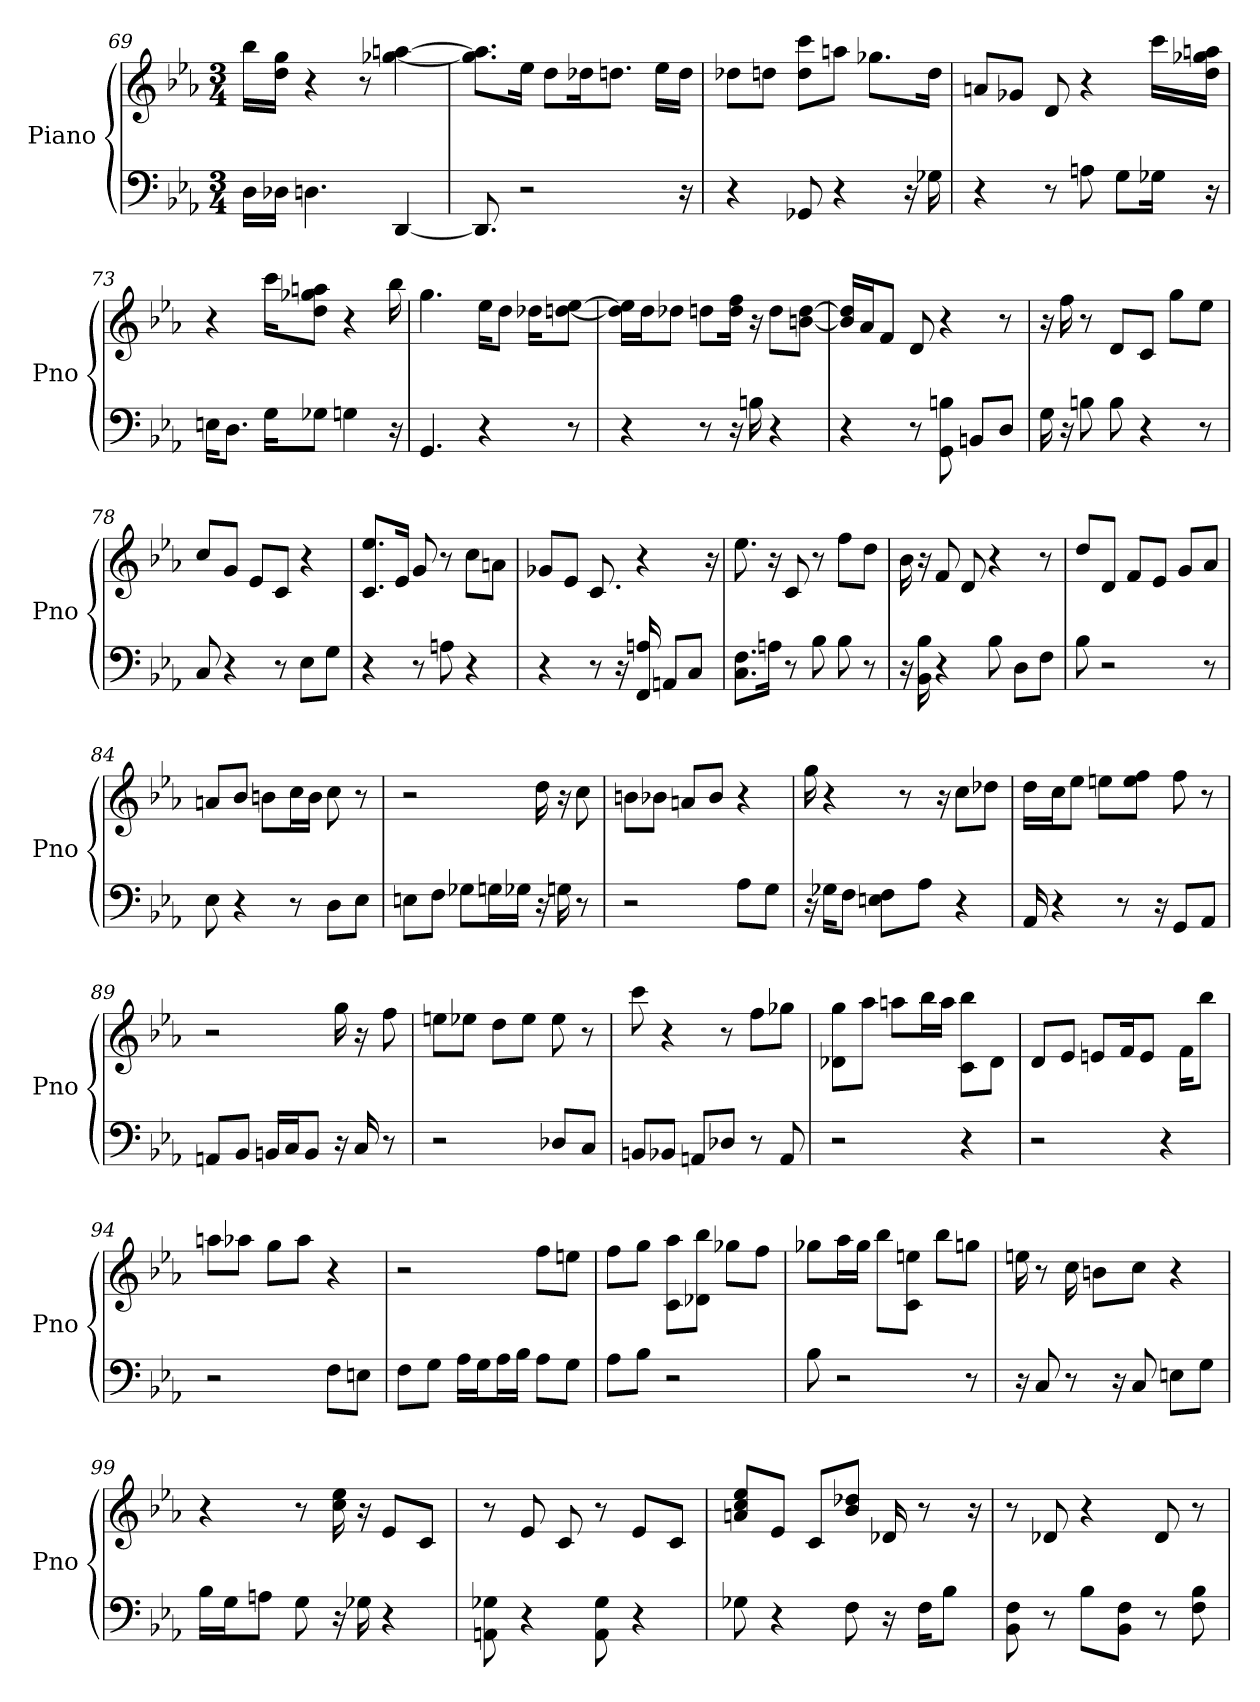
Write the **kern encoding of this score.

**kern	**kern
*part1	*part1
*staff2	*staff1
*I"Piano	*
*I'Pno	*
*clefF4	*clefG2
*k[b-e-a-]	*k[b-e-a-]
*E-:	*E-:
*M3/4	*M3/4
=69	=69
16D\LL	16bb-\LL
16D-\JJ	16gg\ 16dd\JJ
4.D	4r
.	8r
[4DD	[4aa [4gg-
=70	=70
8.DD]	8.aa]\ 8.gg-]\L
2r	16ee-\Jk
.	8dd\L
.	16dd-\K
.	8.dd\J
.	16ee-\LL
16r	16dd\JJ
=71	=71
4r	8dd-\L
.	8dd\J
8GG-	8ccc\ 8dd\L
4r	8aa\J
.	8.gg-\L
16r	.
16G-	16dd\Jk
=72	=72
4r	8a/L
.	8g-/J
8r	8d
8A	4r
8G\L	.
16G-\Jk	16ccc\LL
16r	16gg-\ 16aa\ 16dd\JJ
=73	=73
16E\KL	4r
8.D\J	.
16G\KL	16ccc\KL
8G-\J	8gg-\ 8aa\ 8dd\J
4G	4r
16r	16bb-
=74	=74
4.GG	4.gg
4r	16ee-\KL
.	8dd\J
.	16dd-\KL
8r	[8dd\ [8ee-\J
=75	=75
4r	16dd]\ 16ee-]\LL
.	16dd\J
.	8dd-\J
8r	8dd\L
16r	16dd\ 16ff\Jk
16B	16r
4r	8dd\L
.	[8b\ [8dd\J
=76	=76
4r	16b]/ 16dd]/LL
.	16a-/J
.	8f/J
8r	8d
8B 8GG	4r
8BB/L	.
8D/J	8r
=77	=77
16G	16r
16r	16ff
8B	8r
8B	8d/L
4r	8c/J
.	8gg\L
8r	8ee-\J
=78	=78
8C	8cc/L
4r	8g/J
.	8e-/L
8r	8c/J
8E-\L	4r
8G\J	.
=79	=79
4r	8.c/ 8.ee-/L
.	16e-/Jk
8r	8g
8A	8r
4r	8cc\L
.	8a\J
=80	=80
4r	8g-/L
.	8e-/J
8r	8.c
16r	.
16A 16FF	4r
8AA/L	.
8C/J	.
.	16r
=81	=81
8.C\ 8.F\L	8.ee-
16A\Jk	16r
8r	8c
8B-	8r
8B-	8ff\L
8r	8dd\J
=82	=82
16r	16b-
16BB- 16B-	16r
4r	8f
.	8d
8B-	4r
8D\L	.
8F\J	8r
=83	=83
8B-	8dd/L
2r	8d/J
.	8f/L
.	8e-/J
.	8g/L
8r	8a-/J
=84	=84
8E-	8a/L
4r	8b-/J
.	8b\L
8r	16cc\L
.	16b\JJ
8D\L	8cc
8E-\J	8r
=85	=85
8E\L	2r
8F\J	.
8G-\L	.
16G\L	.
16G-\JJ	.
16r	16dd
16G	16r
8r	8cc
=86	=86
2r	8b\L
.	8b-\J
.	8a/L
.	8b-/J
8A-\L	4r
8G\J	.
=87	=87
16r	16gg
16G-\KL	4r
8F\J	.
8E\ 8F\L	.
.	8r
8A-\J	.
.	16r
4r	8cc\L
.	8dd-\J
=88	=88
16AA-	16dd\LL
4r	16cc\J
.	8ee-\J
.	8ee\L
8r	.
.	8ff\ 8ee\J
16r	.
8GG/L	8ff
8AA-/J	8r
=89	=89
8AA/L	2r
8BB-/J	.
16BB/LL	.
16C/J	.
8BB/J	.
16r	16gg
16C	16r
8r	8ff
=90	=90
2r	8ee\L
.	8ee-\J
.	8dd\L
.	8ee-\J
8D-/L	8ee-
8C/J	8r
=91	=91
8BB/L	8ccc
8BB-/J	4r
8AA/L	.
8D-/J	8r
8r	8ff\L
8AA	8gg-\J
=92	=92
2r	8gg\ 8d-\L
.	8aa-\J
.	8aa\L
.	16bb-\L
.	16aa\JJ
4r	8bb-\ 8c\L
.	8d-\J
=93	=93
2r	8d/L
.	8e-/J
.	8e/L
.	16f/K
.	8e/J
4r	.
.	16f\KL
.	8bb-\J
=94	=94
2r	8aa\L
.	8aa-\J
.	8gg\L
.	8aa-\J
8F\L	4r
8E\J	.
=95	=95
8F\L	2r
8G\J	.
16A-\LL	.
16G\J	.
16A-\L	.
16B-\JJ	.
8A-\L	8ff\L
8G\J	8ee\J
=96	=96
8A-\L	8ff\L
8B-\J	8gg\J
2r	8c\ 8aa-\L
.	8d-\ 8bb-\J
.	8gg-\L
.	8ff\J
=97	=97
8B-	8gg-\L
2r	16aa-\L
.	16gg-\JJ
.	8bb-\L
.	8ee\ 8c\J
.	8bb-\L
8r	8gg\J
=98	=98
16r	16ee
8C	8r
8r	16cc
.	8b\L
16r	.
8C	8cc\J
8E\L	4r
8G\J	.
=99	=99
16B-\LL	4r
16G\J	.
8A\J	.
8G	8r
16r	16cc 16ee-
16G-	16r
4r	8e-/L
.	8c/J
=100	=100
8G- 8AA	8r
4r	8e-
.	8c
8G- 8AA	8r
4r	8e-/L
.	8c/J
=101	=101
8G-	8cc/ 8a/ 8ee-/L
4r	8e-/J
.	8c/L
8F	8dd-/ 8b-/J
16r	16d-
16F\KL	8r
8B-\J	.
.	16r
=102	=102
8BB- 8F	8r
8r	8d-
8B-\L	4r
8BB-\ 8F\J	.
8r	8d-
8F 8B-	8r
=	=
*-	*-
